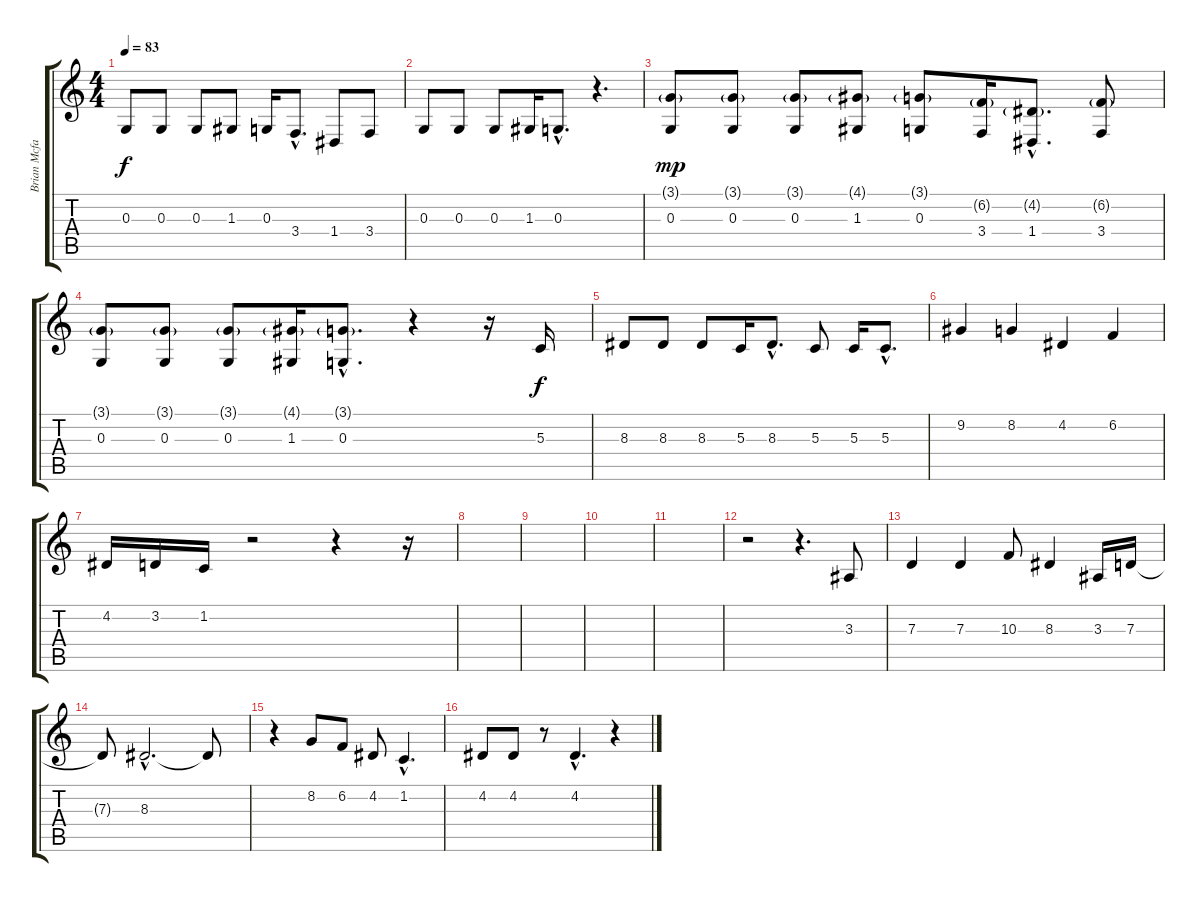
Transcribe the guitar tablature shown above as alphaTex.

\track ("Brian Mcfadden (Vocals)" "Brian Mcfa") {instrument lead2sawtooth}
\staff {score tabs}
\tuning (E4 B3 G3 D3 A2 E2) {hide}
\ts (4 4)
\tempo 83
\clef g2
\ks c
0.3.8{dy f} 0.3.8 0.3.8 1.3.8 0.3.16 3.4{hac}.8{d} 1.4.8 3.4.8 |
0.3.8 0.3.8 0.3.8 1.3.16 0.3{hac}.8{d} r.4{d} |
(3.1{g} 0.3).8{dy mp} (3.1{g} 0.3).8 (3.1{g} 0.3).8 (4.1{g} 1.3).8 (3.1{g} 0.3).8 (6.2{g} 3.4).16 (4.2{g hac} 1.4{hac}).8{d} (6.2{g} 3.4).8 |
(3.1{g} 0.3).8 (3.1{g} 0.3).8 (3.1{g} 0.3).8 (4.1{g} 1.3).16 (3.1{g hac} 0.3{hac}).8{d} r.4 r.16 5.3.16{dy f} |
8.3.8 8.3.8 8.3.8 5.3.16 8.3{hac}.8{d} 5.3.8 5.3.16 5.3{hac}.8{d} |
9.2.4 8.2.4 4.2.4 6.2.4 |
4.2.16 3.2.16 1.2.16 r.2 r.4 r.16 |
|
|
|
|
r.2 r.4{d} 3.3.8 |
7.3.4 7.3.4 10.3.8 8.3.4 3.3.16 7.3.16 |
7.3{t}.8 8.3{hac}.2{d} 8.3{t}.8 |
r.4 8.2.8 6.2.8 4.2.8 1.2{hac}.4{d} |
4.2.8 4.2.8 r.8 4.2{hac}.4{d} r.4
